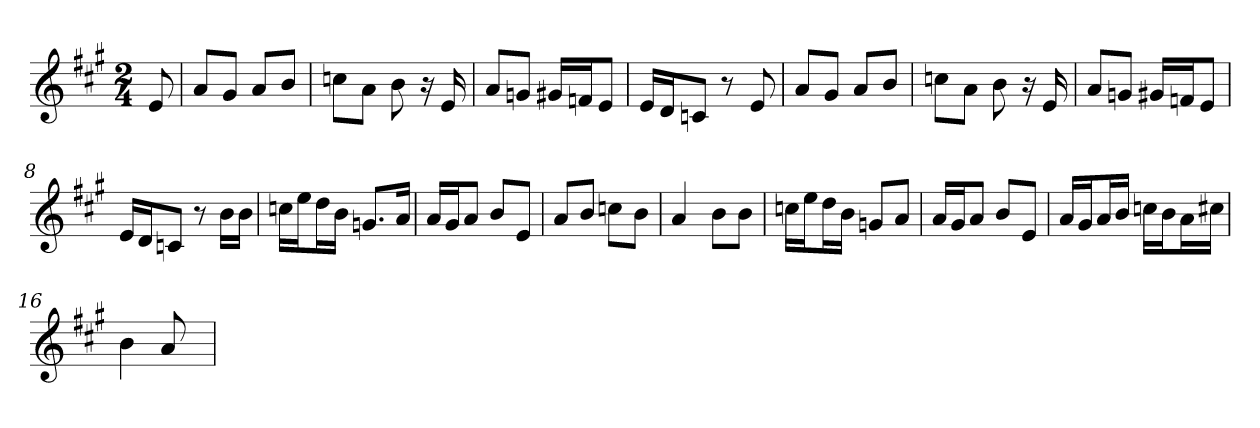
**kern
*part1
*staff1
*clefG2
*k[f#c#g#]
*A:
*M2/4
=
8e
=1
8a/L
8g#/J
8a/L
8b/J
=2
8ccn\L
8a\J
8b
16r
16e
=3
8a/L
8gn/J
16g#/LL
16fn/J
8e/J
=4
16e/LL
16d/J
8cn/J
8r
8e
=5
8a/L
8g#/J
8a/L
8b/J
=6
8ccn\L
8a\J
8b
16r
16e
=7
8a/L
8gn/J
16g#/LL
16fn/J
8e/J
=8
16e/LL
16d/J
8cn/J
8r
16b\LL
16b\JJ
=9
16ccn\LL
16ee\J
16dd\L
16b\JJ
8.gn/L
16a/Jk
=10
16a/LL
16g#/J
8a/J
8b/L
8e/J
=11
8a/L
8b/J
8ccn\L
8b\J
=12
4a
8b\L
8b\J
=13
16ccn\LL
16ee\J
16dd\L
16b\JJ
8gn/L
8a/J
=14
16a/LL
16g#/J
8a/J
8b/L
8e/J
=15
16a/LL
16g#/J
16a/L
16b/JJ
16ccn\LL
16b\J
16a\L
16cc#\JJ
=16
4b
8a
8ryy
=
*-
